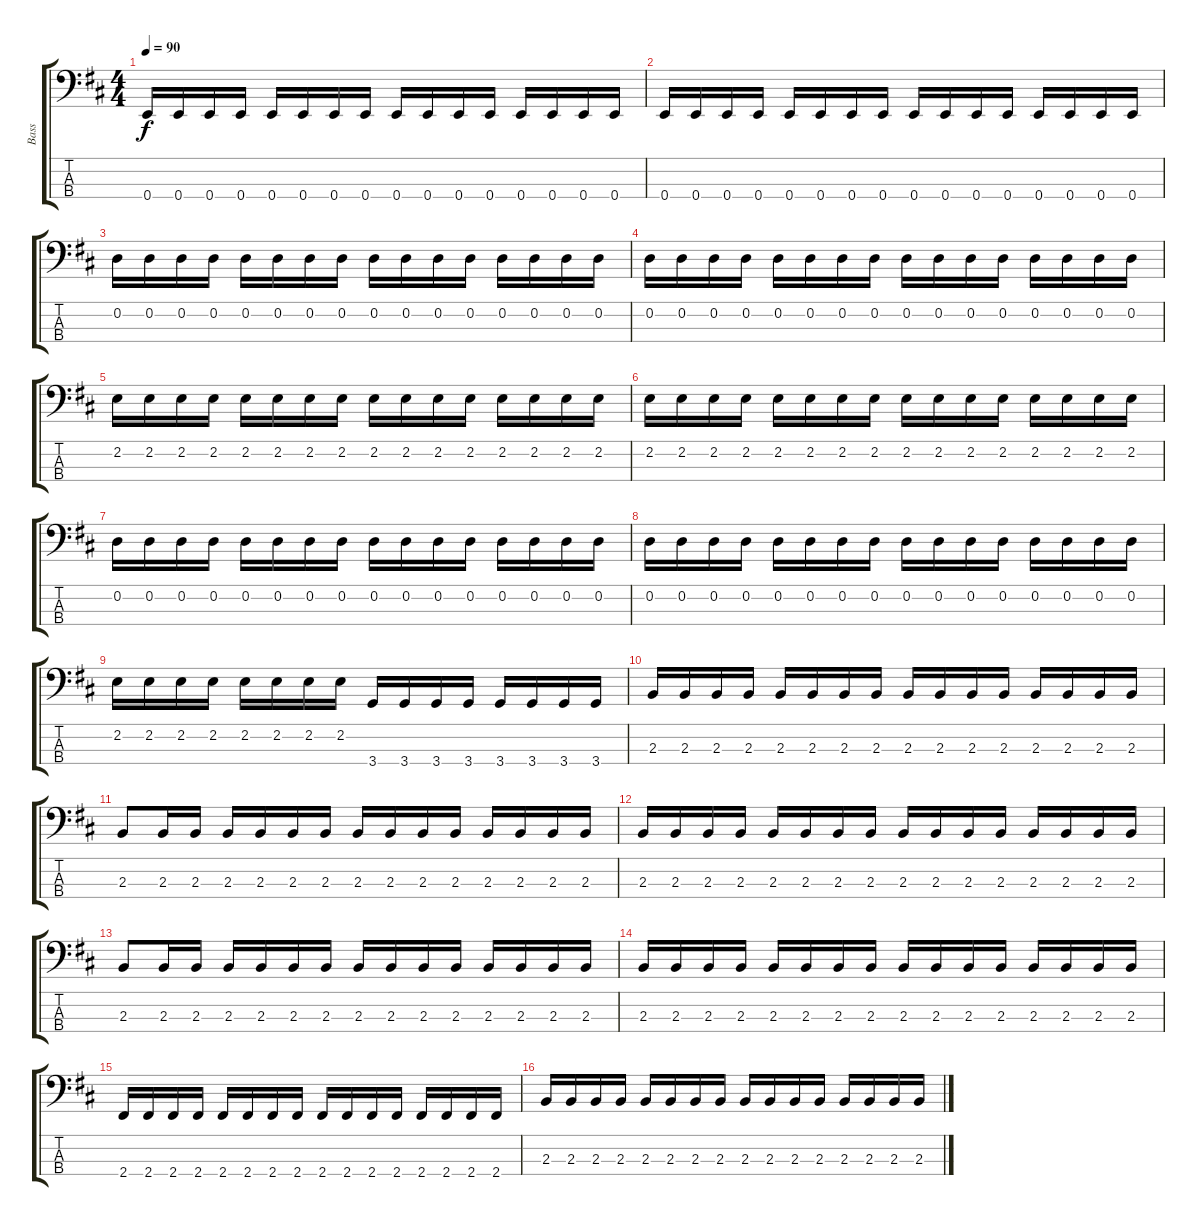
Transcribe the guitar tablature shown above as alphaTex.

\track ("Bass" "Bass") {instrument electricbassfinger}
\staff {score tabs}
\tuning (G2 D2 A1 E1) {hide}
\ts (4 4)
\tempo 90
\clef f4
\ks d
0.4.16{dy f} 0.4.16 0.4.16 0.4.16 0.4.16 0.4.16 0.4.16 0.4.16 0.4.16 0.4.16 0.4.16 0.4.16 0.4.16 0.4.16 0.4.16 0.4.16 |
0.4.16 0.4.16 0.4.16 0.4.16 0.4.16 0.4.16 0.4.16 0.4.16 0.4.16 0.4.16 0.4.16 0.4.16 0.4.16 0.4.16 0.4.16 0.4.16 |
0.2.16 0.2.16 0.2.16 0.2.16 0.2.16 0.2.16 0.2.16 0.2.16 0.2.16 0.2.16 0.2.16 0.2.16 0.2.16 0.2.16 0.2.16 0.2.16 |
0.2.16 0.2.16 0.2.16 0.2.16 0.2.16 0.2.16 0.2.16 0.2.16 0.2.16 0.2.16 0.2.16 0.2.16 0.2.16 0.2.16 0.2.16 0.2.16 |
2.2.16 2.2.16 2.2.16 2.2.16 2.2.16 2.2.16 2.2.16 2.2.16 2.2.16 2.2.16 2.2.16 2.2.16 2.2.16 2.2.16 2.2.16 2.2.16 |
2.2.16 2.2.16 2.2.16 2.2.16 2.2.16 2.2.16 2.2.16 2.2.16 2.2.16 2.2.16 2.2.16 2.2.16 2.2.16 2.2.16 2.2.16 2.2.16 |
0.2.16 0.2.16 0.2.16 0.2.16 0.2.16 0.2.16 0.2.16 0.2.16 0.2.16 0.2.16 0.2.16 0.2.16 0.2.16 0.2.16 0.2.16 0.2.16 |
0.2.16 0.2.16 0.2.16 0.2.16 0.2.16 0.2.16 0.2.16 0.2.16 0.2.16 0.2.16 0.2.16 0.2.16 0.2.16 0.2.16 0.2.16 0.2.16 |
2.2.16 2.2.16 2.2.16 2.2.16 2.2.16 2.2.16 2.2.16 2.2.16 3.4.16 3.4.16 3.4.16 3.4.16 3.4.16 3.4.16 3.4.16 3.4.16 |
2.3.16 2.3.16 2.3.16 2.3.16 2.3.16 2.3.16 2.3.16 2.3.16 2.3.16 2.3.16 2.3.16 2.3.16 2.3.16 2.3.16 2.3.16 2.3.16 |
2.3.8 2.3.16 2.3.16 2.3.16 2.3.16 2.3.16 2.3.16 2.3.16 2.3.16 2.3.16 2.3.16 2.3.16 2.3.16 2.3.16 2.3.16 |
2.3.16 2.3.16 2.3.16 2.3.16 2.3.16 2.3.16 2.3.16 2.3.16 2.3.16 2.3.16 2.3.16 2.3.16 2.3.16 2.3.16 2.3.16 2.3.16 |
2.3.8 2.3.16 2.3.16 2.3.16 2.3.16 2.3.16 2.3.16 2.3.16 2.3.16 2.3.16 2.3.16 2.3.16 2.3.16 2.3.16 2.3.16 |
2.3.16 2.3.16 2.3.16 2.3.16 2.3.16 2.3.16 2.3.16 2.3.16 2.3.16 2.3.16 2.3.16 2.3.16 2.3.16 2.3.16 2.3.16 2.3.16 |
2.4.16 2.4.16 2.4.16 2.4.16 2.4.16 2.4.16 2.4.16 2.4.16 2.4.16 2.4.16 2.4.16 2.4.16 2.4.16 2.4.16 2.4.16 2.4.16 |
2.3.16 2.3.16 2.3.16 2.3.16 2.3.16 2.3.16 2.3.16 2.3.16 2.3.16 2.3.16 2.3.16 2.3.16 2.3.16 2.3.16 2.3.16 2.3.16
